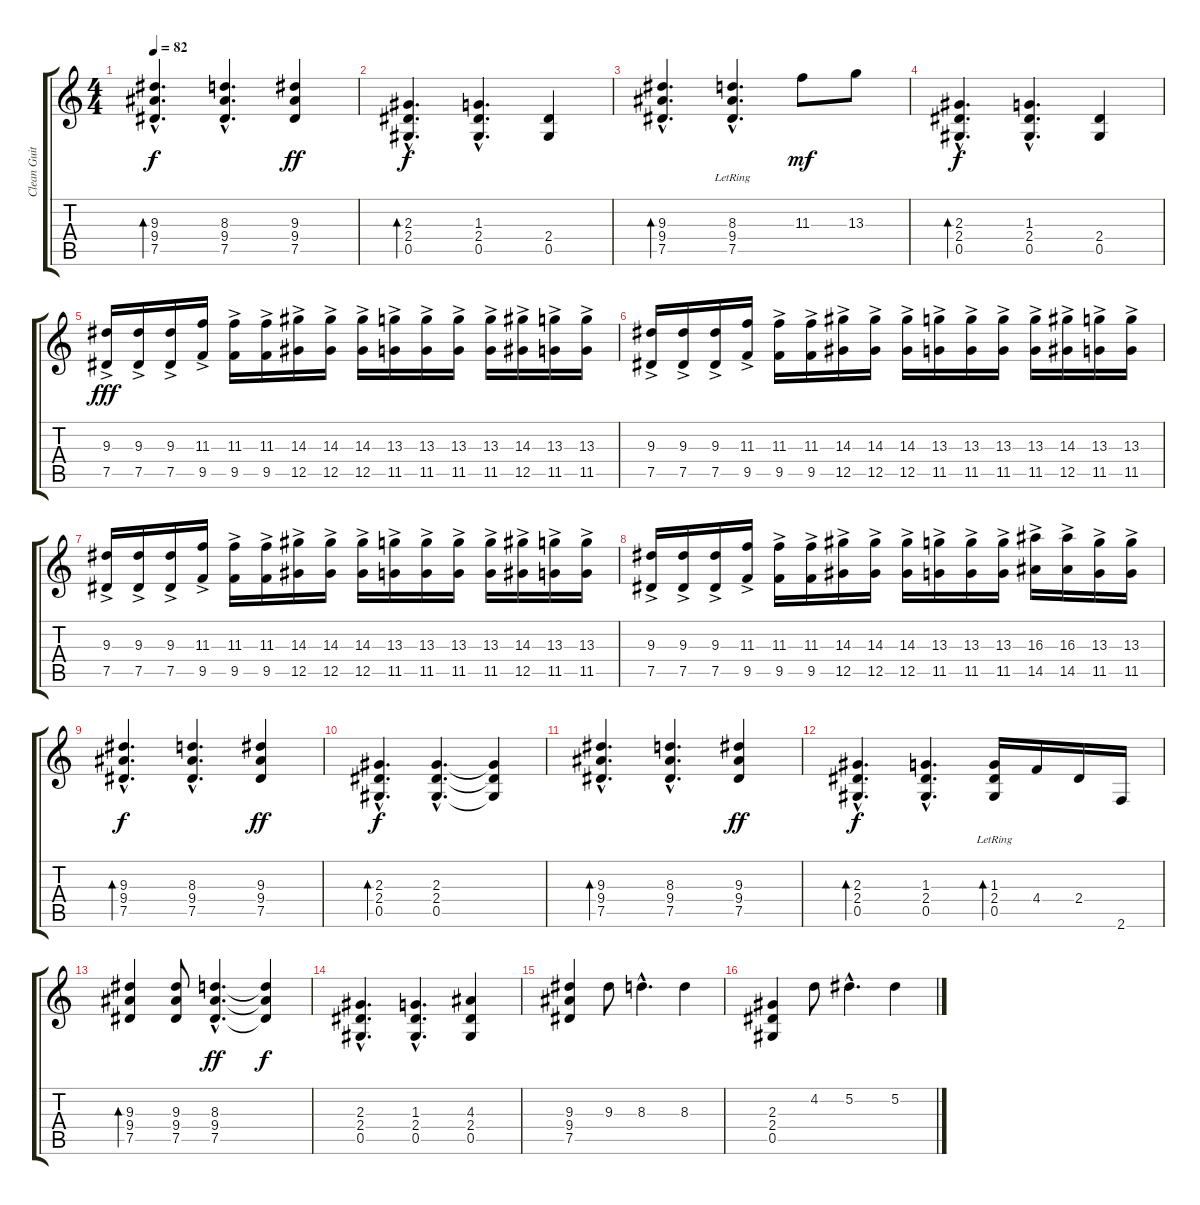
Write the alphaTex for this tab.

\track ("Clean Guitar" "Clean Guit") {instrument acousticguitarnylon}
\staff {score tabs}
\tuning (Eb4 Bb3 Gb3 Db3 Ab2 Eb2) {hide}
\ts (4 4)
\tempo 82
\clef g2
\ks c
(9.3{hac} 9.4{hac} 7.5{hac}).4{d bd 60 dy f instrument acousticguitarnylon} (8.3{hac} 9.4{hac} 7.5{hac}).4{d} (9.3 9.4 7.5).4{dy ff} |
(2.3{hac} 2.4{hac} 0.5{hac}).4{d bd 120 dy f} (1.3{hac} 2.4{hac} 0.5{hac}).4{d} (2.4 0.5).4 |
(9.3{hac} 9.4{hac} 7.5{hac}).4{d bd 60} (8.3{hac} 9.4{hac lr} 7.5{hac lr}).4{d} 11.3.8{dy mf} 13.3.8 |
(2.3{hac} 2.4{hac} 0.5{hac}).4{d bd 120 dy f} (1.3{hac} 2.4{hac} 0.5{hac}).4{d} (2.4 0.5).4 |
(9.3{ac} 7.5{ac}).16{dy fff instrument distortionguitar} (9.3{ac} 7.5{ac}).16 (9.3{ac} 7.5{ac}).16 (11.3{ac} 9.5{ac}).16 (11.3{ac} 9.5{ac}).16 (11.3{ac} 9.5{ac}).16 (14.3{ac} 12.5{ac}).16 (14.3{ac} 12.5{ac}).16 (14.3{ac} 12.5{ac}).16 (13.3{ac} 11.5{ac}).16 (13.3{ac} 11.5{ac}).16 (13.3{ac} 11.5{ac}).16 (13.3{ac} 11.5{ac}).16 (14.3{ac} 12.5{ac}).16 (13.3{ac} 11.5{ac}).16 (13.3{ac} 11.5{ac}).16 |
(9.3{ac} 7.5{ac}).16 (9.3{ac} 7.5{ac}).16 (9.3{ac} 7.5{ac}).16 (11.3{ac} 9.5{ac}).16 (11.3{ac} 9.5{ac}).16 (11.3{ac} 9.5{ac}).16 (14.3{ac} 12.5{ac}).16 (14.3{ac} 12.5{ac}).16 (14.3{ac} 12.5{ac}).16 (13.3{ac} 11.5{ac}).16 (13.3{ac} 11.5{ac}).16 (13.3{ac} 11.5{ac}).16 (13.3{ac} 11.5{ac}).16 (14.3{ac} 12.5{ac}).16 (13.3{ac} 11.5{ac}).16 (13.3{ac} 11.5{ac}).16 |
(9.3{ac} 7.5{ac}).16 (9.3{ac} 7.5{ac}).16 (9.3{ac} 7.5{ac}).16 (11.3{ac} 9.5{ac}).16 (11.3{ac} 9.5{ac}).16 (11.3{ac} 9.5{ac}).16 (14.3{ac} 12.5{ac}).16 (14.3{ac} 12.5{ac}).16 (14.3{ac} 12.5{ac}).16 (13.3{ac} 11.5{ac}).16 (13.3{ac} 11.5{ac}).16 (13.3{ac} 11.5{ac}).16 (13.3{ac} 11.5{ac}).16 (14.3{ac} 12.5{ac}).16 (13.3{ac} 11.5{ac}).16 (13.3{ac} 11.5{ac}).16 |
(9.3{ac} 7.5{ac}).16 (9.3{ac} 7.5{ac}).16 (9.3{ac} 7.5{ac}).16 (11.3{ac} 9.5{ac}).16 (11.3{ac} 9.5{ac}).16 (11.3{ac} 9.5{ac}).16 (14.3{ac} 12.5{ac}).16 (14.3{ac} 12.5{ac}).16 (14.3{ac} 12.5).16 (13.3{ac} 11.5{ac}).16 (13.3{ac} 11.5{ac}).16 (13.3{ac} 11.5{ac}).16 (16.3{ac} 14.5{ac}).16 (16.3{ac} 14.5{ac}).16 (13.3{ac} 11.5{ac}).16 (13.3{ac} 11.5{ac}).16 |
(9.3{hac} 9.4{hac} 7.5{hac}).4{d bd 60 dy f volume 15 instrument acousticguitarnylon} (8.3{hac} 9.4{hac} 7.5{hac}).4{d} (9.3 9.4 7.5).4{dy ff} |
(2.3{hac} 2.4{hac} 0.5{hac}).4{d bd 120 dy f} (2.3{hac} 2.4{hac} 0.5{hac}).4{d} (2.3{t} 2.4{t} 0.5{t}).4 |
(9.3{hac} 9.4{hac} 7.5{hac}).4{d bd 60} (8.3{hac} 9.4{hac} 7.5{hac}).4{d} (9.3 9.4 7.5).4{dy ff} |
(2.3{hac} 2.4{hac} 0.5{hac}).4{d bd 120 dy f} (1.3{hac} 2.4{hac} 0.5{hac}).4{d} (1.3 2.4 0.5{lr}).16{bd 120} 4.4.16 2.4.16 2.6.16 |
(9.3 9.4 7.5).4{bd 60 volume 15 instrument acousticguitarnylon} (9.3 9.4 7.5).8 (8.3{hac} 9.4{hac} 7.5{hac}).4{d dy ff} (8.3{t} 9.4{t} 7.5{t}).4{dy f} |
(2.3{hac} 2.4{hac} 0.5{hac}).4{d} (1.3{hac} 2.4{hac} 0.5{hac}).4{d} (4.3 2.4 0.5).4 |
(9.3 9.4 7.5).4 9.3.8 8.3{hac}.4{d} 8.3.4 |
(2.3 2.4 0.5).4 4.2.8 5.2{hac}.4{d} 5.2.4
